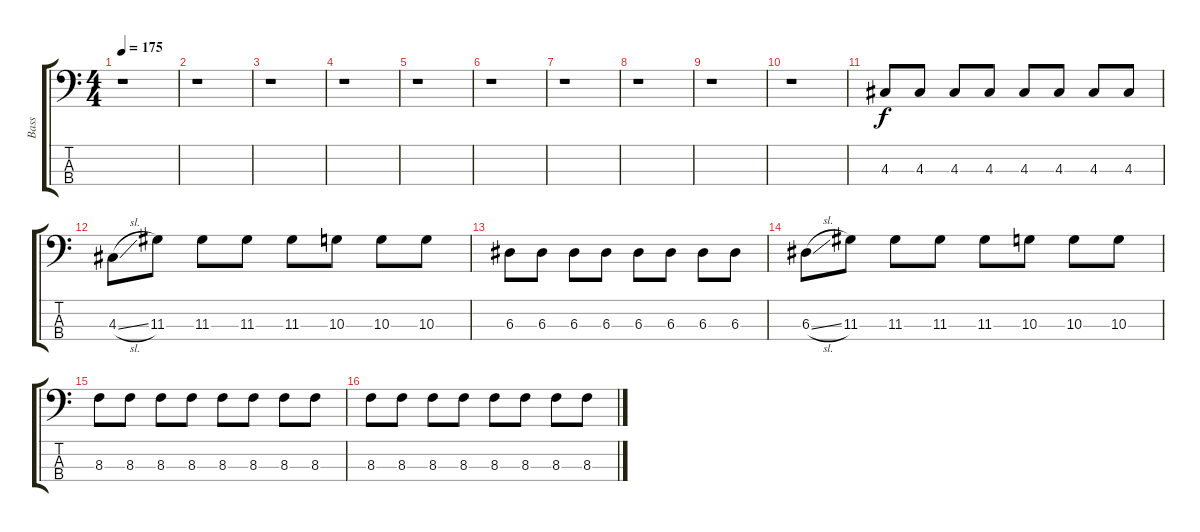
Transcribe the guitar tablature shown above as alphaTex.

\track ("Bass" "Bass") {instrument electricbassfinger}
\staff {score tabs}
\tuning (G2 D2 A1 E1) {hide}
\ts (4 4)
\tempo 175
\clef f4
\ks c
r.1{dy f} |
r.1 |
r.1 |
r.1 |
r.1 |
r.1 |
r.1 |
r.1 |
r.1 |
r.1 |
4.3.8 4.3.8 4.3.8 4.3.8 4.3.8 4.3.8 4.3.8 4.3.8 |
4.3{sl}.8 11.3.8 11.3.8 11.3.8 11.3.8 10.3.8 10.3.8 10.3.8 |
6.3.8 6.3.8 6.3.8 6.3.8 6.3.8 6.3.8 6.3.8 6.3.8 |
6.3{sl}.8 11.3.8 11.3.8 11.3.8 11.3.8 10.3.8 10.3.8 10.3.8 |
8.3.8 8.3.8 8.3.8 8.3.8 8.3.8 8.3.8 8.3.8 8.3.8 |
8.3.8 8.3.8 8.3.8 8.3.8 8.3.8 8.3.8 8.3.8 8.3.8
